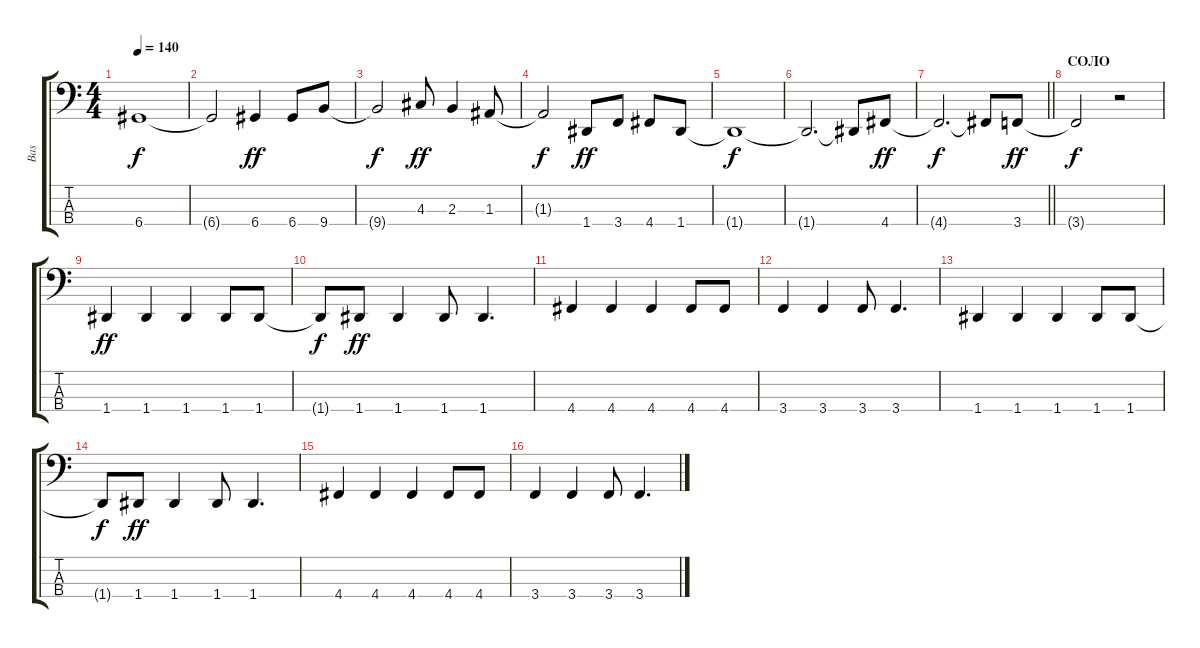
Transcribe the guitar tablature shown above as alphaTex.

\track ("Bas" "Bas") {instrument electricbassfinger}
\staff {score tabs}
\tuning (G2 D2 A1 D1) {hide}
\ts (4 4)
\tempo 140
\clef f4
\ks c
6.4{t}.1{dy f} |
6.4{t}.2 6.4.4{dy ff} 6.4.8 9.4.8 |
9.4{t}.2{dy f} 4.3.8{dy ff} 2.3.4 1.3.8 |
1.3{t}.2{dy f} 1.4.8{dy ff} 3.4.8 4.4.8 1.4.8 |
1.4{t}.1{dy f} |
1.4{t}.2{d} 1.4{t}.8 4.4.8{dy ff} |
\barLineRight lightlight
4.4{t}.2{d dy f} 4.4{t}.8 3.4.8{dy ff} |
\section ("" "СОЛО")
3.4{t}.2{dy f} r.2 |
1.4.4{dy ff} 1.4.4 1.4.4 1.4.8 1.4.8 |
1.4{t}.8{dy f} 1.4.8{dy ff} 1.4.4 1.4.8 1.4.4{d} |
4.4.4 4.4.4 4.4.4 4.4.8 4.4.8 |
3.4.4 3.4.4 3.4.8 3.4.4{d} |
1.4.4 1.4.4 1.4.4 1.4.8 1.4.8 |
1.4{t}.8{dy f} 1.4.8{dy ff} 1.4.4 1.4.8 1.4.4{d} |
4.4.4 4.4.4 4.4.4 4.4.8 4.4.8 |
3.4.4 3.4.4 3.4.8 3.4.4{d}
